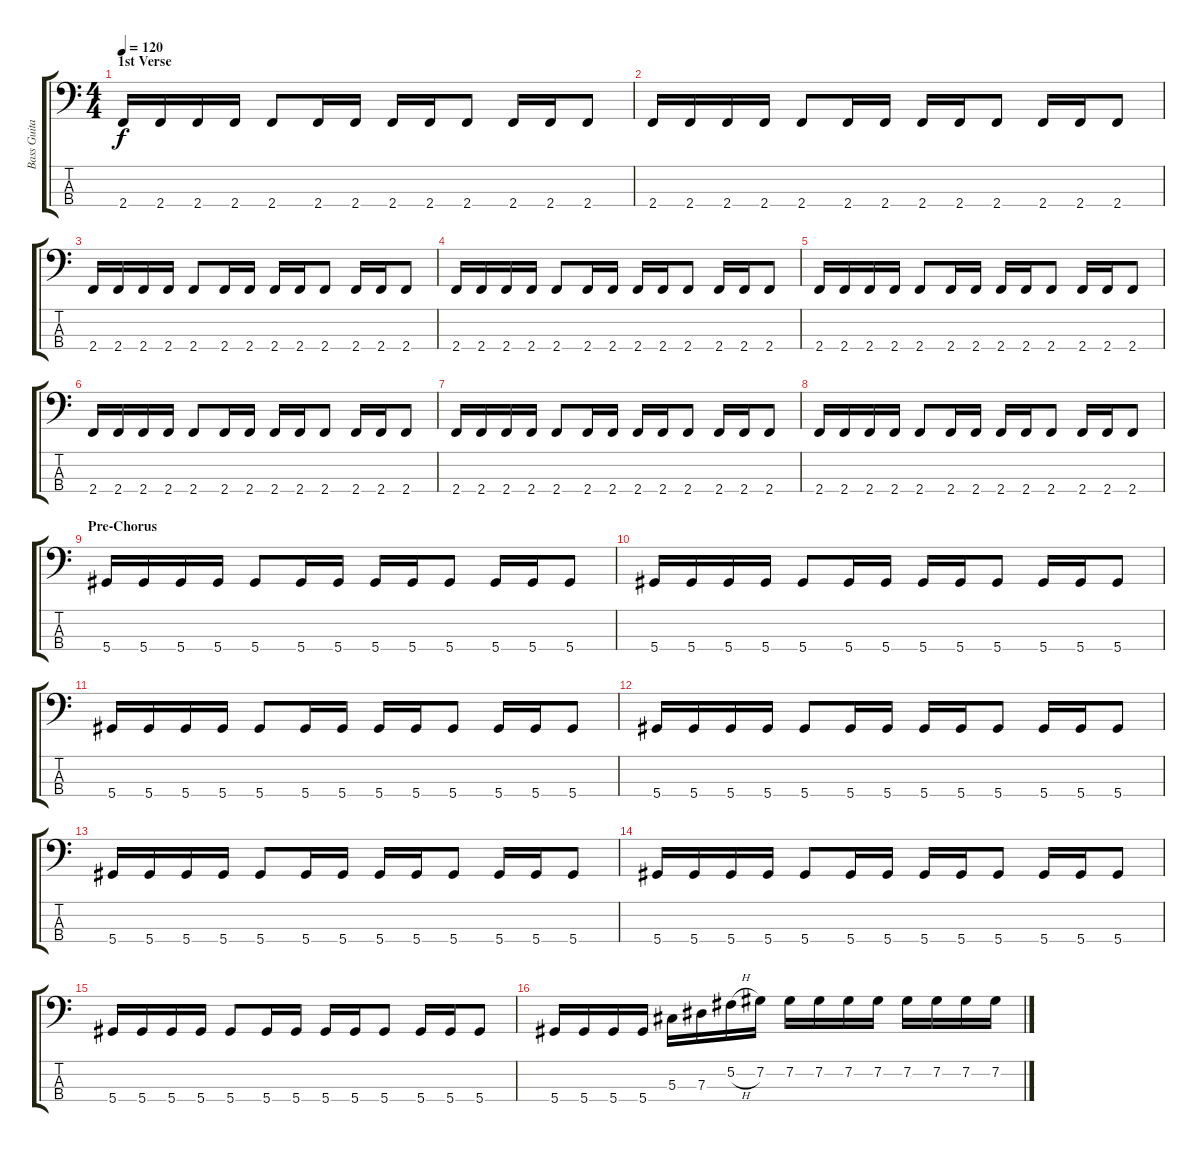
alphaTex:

\track ("Bass Guitar (David Ellefson)" "Bass Guita") {instrument electricbasspick}
\staff {score tabs}
\tuning (Gb2 Db2 Ab1 Eb1) {hide}
\ts (4 4)
\section ("" "1st Verse")
\tempo 120
\clef f4
\ks c
2.4.16{dy f} 2.4.16 2.4.16 2.4.16 2.4.8 2.4.16 2.4.16 2.4.16 2.4.16 2.4.8 2.4.16 2.4.16 2.4.8 |
2.4.16 2.4.16 2.4.16 2.4.16 2.4.8 2.4.16 2.4.16 2.4.16 2.4.16 2.4.8 2.4.16 2.4.16 2.4.8 |
2.4.16 2.4.16 2.4.16 2.4.16 2.4.8 2.4.16 2.4.16 2.4.16 2.4.16 2.4.8 2.4.16 2.4.16 2.4.8 |
2.4.16 2.4.16 2.4.16 2.4.16 2.4.8 2.4.16 2.4.16 2.4.16 2.4.16 2.4.8 2.4.16 2.4.16 2.4.8 |
2.4.16 2.4.16 2.4.16 2.4.16 2.4.8 2.4.16 2.4.16 2.4.16 2.4.16 2.4.8 2.4.16 2.4.16 2.4.8 |
2.4.16 2.4.16 2.4.16 2.4.16 2.4.8 2.4.16 2.4.16 2.4.16 2.4.16 2.4.8 2.4.16 2.4.16 2.4.8 |
2.4.16 2.4.16 2.4.16 2.4.16 2.4.8 2.4.16 2.4.16 2.4.16 2.4.16 2.4.8 2.4.16 2.4.16 2.4.8 |
2.4.16 2.4.16 2.4.16 2.4.16 2.4.8 2.4.16 2.4.16 2.4.16 2.4.16 2.4.8 2.4.16 2.4.16 2.4.8 |
\section ("" "Pre-Chorus")
5.4.16 5.4.16 5.4.16 5.4.16 5.4.8 5.4.16 5.4.16 5.4.16 5.4.16 5.4.8 5.4.16 5.4.16 5.4.8 |
5.4.16 5.4.16 5.4.16 5.4.16 5.4.8 5.4.16 5.4.16 5.4.16 5.4.16 5.4.8 5.4.16 5.4.16 5.4.8 |
5.4.16 5.4.16 5.4.16 5.4.16 5.4.8 5.4.16 5.4.16 5.4.16 5.4.16 5.4.8 5.4.16 5.4.16 5.4.8 |
5.4.16 5.4.16 5.4.16 5.4.16 5.4.8 5.4.16 5.4.16 5.4.16 5.4.16 5.4.8 5.4.16 5.4.16 5.4.8 |
5.4.16 5.4.16 5.4.16 5.4.16 5.4.8 5.4.16 5.4.16 5.4.16 5.4.16 5.4.8 5.4.16 5.4.16 5.4.8 |
5.4.16 5.4.16 5.4.16 5.4.16 5.4.8 5.4.16 5.4.16 5.4.16 5.4.16 5.4.8 5.4.16 5.4.16 5.4.8 |
5.4.16 5.4.16 5.4.16 5.4.16 5.4.8 5.4.16 5.4.16 5.4.16 5.4.16 5.4.8 5.4.16 5.4.16 5.4.8 |
5.4.16 5.4.16 5.4.16 5.4.16 5.3.16 7.3.16 5.2{h}.16 7.2.16 7.2.16 7.2.16 7.2.16 7.2.16 7.2.16 7.2.16 7.2.16 7.2.16
